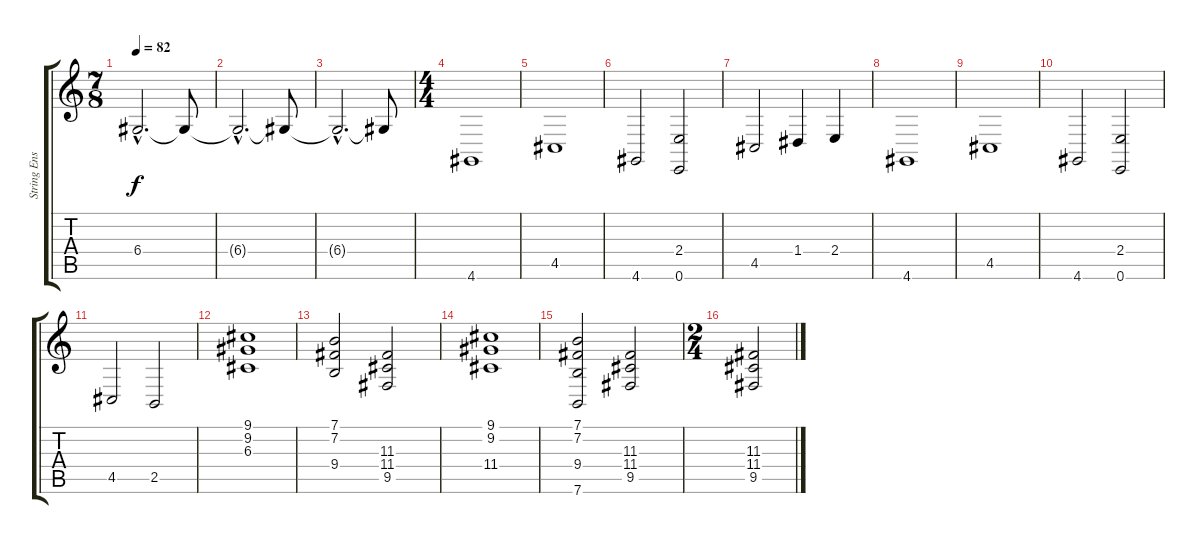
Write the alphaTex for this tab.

\track ("String Ensemble" "String Ens") {instrument stringensemble1}
\staff {score tabs}
\tuning (E4 B3 G3 D3 A2 E2) {hide}
\ts (7 8)
\tempo 82
\clef g2
\ks c
6.4{hac t}.2{d dy f} 6.4{t}.8 |
6.4{hac t}.2{d} 6.4{t}.8 |
6.4{hac t}.2{d} 6.4{t}.8 |
\ts (4 4)
4.6.1{volume 4} |
4.5.1 |
4.6.2 (2.4 0.6).2 |
4.5.2 1.4.4 2.4.4 |
4.6.1 |
4.5.1 |
4.6.2 (2.4 0.6).2 |
4.5.2 2.5.2 |
(9.1 9.2 6.3).1 |
(7.1 7.2 9.4).2 (11.3 11.4 9.5).2 |
(9.1 9.2 11.4).1 |
(7.1 7.2 9.4 7.6).2 (11.3 11.4 9.5).2 |
\ts (2 4)
(11.3 11.4 9.5).2
